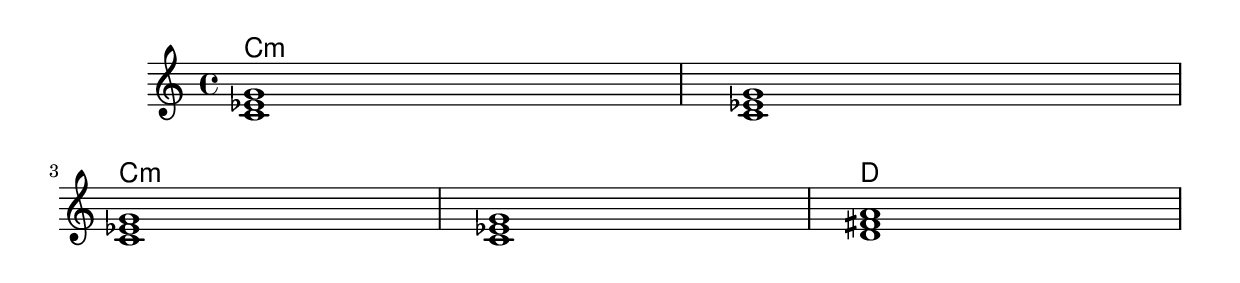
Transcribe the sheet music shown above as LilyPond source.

%% DO NOT EDIT this file manually; it is automatically
%% generated from LSR http://lsr.dsi.unimi.it
%% Make any changes in LSR itself, or in Documentation/snippets/new/ ,
%% and then run scripts/auxiliar/makelsr.py
%%
%% This file is in the public domain.
\version "2.14.0"

\header {
%% Translation of GIT committish: 3b125956b08d27ef39cd48bfa3a2f1e1bb2ae8b4
  texidocfr = "
Vous pouvez faire ressortir les chiffrages d'accords s'ils ne sont
imprimés qu'aux changements d'accord ou en début de ligne.

"
  doctitlefr = "Impression des accords si changement"

  lsrtags = "chords"





%% Translation of GIT committish: 6977ddc9a3b63ea810eaecb864269c7d847ccf98
  texidoces = "
Se pueden imprimir los acordes exclusivamente al comienzo de las
líneas y cuando cambia el acorde.

"
  doctitlees = "Imprimir los acordes cuando se produce un cambio"


%% Translation of GIT committish: 0a868be38a775ecb1ef935b079000cebbc64de40
  texidocde = "
Akkordsymbole können so eingestellt werden, dass sie nur zu Beginn der Zeile
und bei Akkordwechseln angezeigt werden.

"
  doctitlede = "Akkordsymbole bei Wechsel anzeigen"

  texidoc = "
Chord names can be displayed only at the start of lines and when the
chord changes.

"
  doctitle = "Showing chords at changes"
} % begin verbatim

harmonies = \chordmode {
  c1:m c:m \break c:m c:m d
}
<<
  \new ChordNames {
    \set chordChanges = ##t
    \harmonies
  }
  \new Staff {
    \relative c' { \harmonies }
  }
>>

